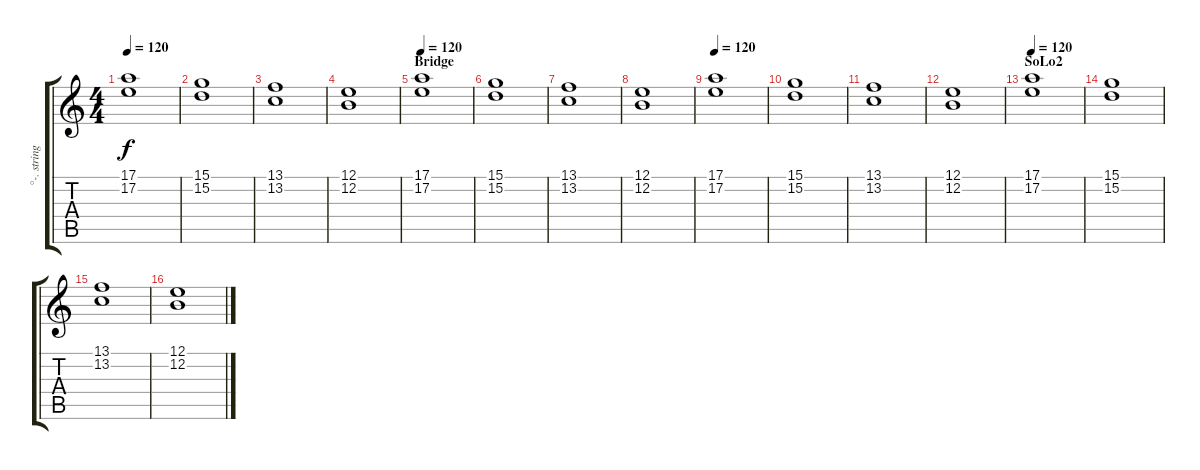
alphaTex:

\track ("°-. strings .-°" "°-. string") {instrument synthstrings1}
\staff {score tabs}
\tuning (E4 B3 G3 D3 A2 E2) {hide}
\ts (4 4)
\tempo 120
\clef g2
\ks c
(17.1 17.2).1{dy f} |
(15.1 15.2).1 |
(13.1 13.2).1 |
(12.1 12.2).1 |
\section ("" "Bridge")
\tempo 120
(17.1 17.2).1 |
(15.1 15.2).1 |
(13.1 13.2).1 |
(12.1 12.2).1 |
\tempo 120
(17.1 17.2).1 |
(15.1 15.2).1 |
(13.1 13.2).1 |
(12.1 12.2).1 |
\section ("" "SoLo2")
\tempo 120
(17.1 17.2).1 |
(15.1 15.2).1 |
(13.1 13.2).1 |
(12.1 12.2).1
